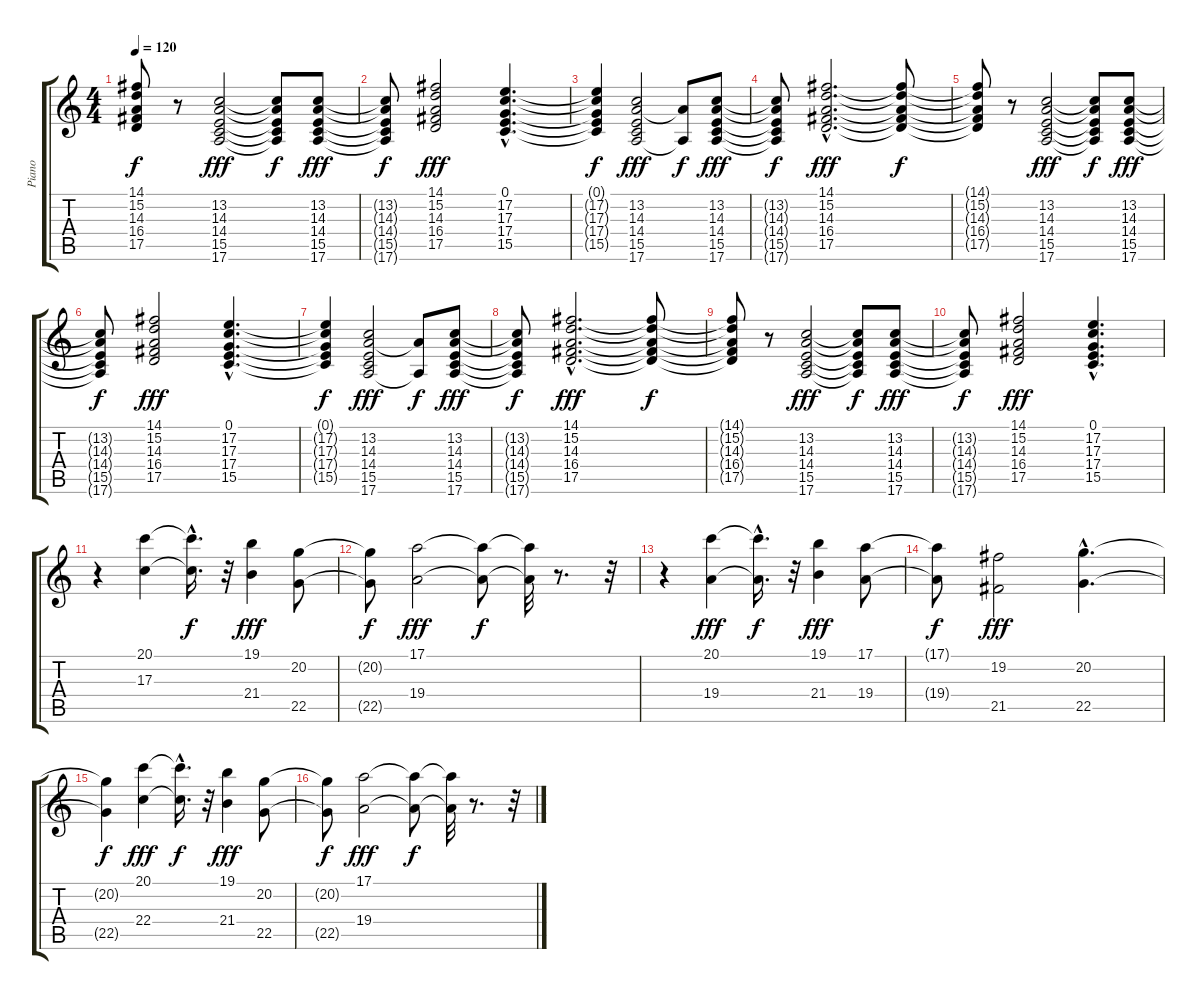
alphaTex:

\track ("Piano" "Piano") {instrument acousticgrandpiano}
\staff {score tabs}
\tuning (E4 B3 G3 D3 A2 E2) {hide}
\ts (4 4)
\tempo 120
\clef g2
\ks c
(14.1{t} 15.2{t} 14.3{t} 16.4{t} 17.5{t}).8{dy f} r.8 (13.2 14.3 14.4 15.5 17.6).2{dy fff} (13.2{t} 14.3{t} 14.4{t} 15.5{t} 17.6{t}).8{dy f} (13.2 14.3 14.4 15.5 17.6).8{dy fff} |
(13.2{t} 14.3{t} 14.4{t} 15.5{t} 17.6{t}).8{dy f} (14.1 15.2 14.3 16.4 17.5).2{dy fff} (0.1{hac} 17.2{hac} 17.3{hac} 17.4{hac} 15.5{hac}).4{d} |
(0.1{t} 17.2{t} 17.3{t} 17.4{t} 15.5{t}).4{dy f} (13.2 14.3 14.4 15.5 17.6).2{dy fff} (14.3{t} 17.6{t}).8{dy f} (13.2 14.3 14.4 15.5 17.6).8{dy fff} |
(13.2{t} 14.3{t} 14.4{t} 15.5{t} 17.6{t}).8{dy f} (14.1{hac} 15.2{hac} 14.3{hac} 16.4{hac} 17.5{hac}).2{d dy fff} (14.1{t} 15.2{t} 14.3{t} 16.4{t} 17.5{t}).8{dy f} |
(14.1{t} 15.2{t} 14.3{t} 16.4{t} 17.5{t}).8 r.8 (13.2 14.3 14.4 15.5 17.6).2{dy fff} (13.2{t} 14.3{t} 14.4{t} 15.5{t} 17.6{t}).8{dy f} (13.2 14.3 14.4 15.5 17.6).8{dy fff} |
(13.2{t} 14.3{t} 14.4{t} 15.5{t} 17.6{t}).8{dy f} (14.1 15.2 14.3 16.4 17.5).2{dy fff} (0.1{hac} 17.2{hac} 17.3{hac} 17.4{hac} 15.5{hac}).4{d} |
(0.1{t} 17.2{t} 17.3{t} 17.4{t} 15.5{t}).4{dy f} (13.2 14.3 14.4 15.5 17.6).2{dy fff} (14.3{t} 17.6{t}).8{dy f} (13.2 14.3 14.4 15.5 17.6).8{dy fff} |
(13.2{t} 14.3{t} 14.4{t} 15.5{t} 17.6{t}).8{dy f} (14.1{hac} 15.2{hac} 14.3{hac} 16.4{hac} 17.5{hac}).2{d dy fff} (14.1{t} 15.2{t} 14.3{t} 16.4{t} 17.5{t}).8{dy f} |
(14.1{t} 15.2{t} 14.3{t} 16.4{t} 17.5{t}).8 r.8 (13.2 14.3 14.4 15.5 17.6).2{dy fff} (13.2{t} 14.3{t} 14.4{t} 15.5{t} 17.6{t}).8{dy f} (13.2 14.3 14.4 15.5 17.6).8{dy fff} |
(13.2{t} 14.3{t} 14.4{t} 15.5{t} 17.6{t}).8{dy f} (14.1 15.2 14.3 16.4 17.5).2{dy fff} (0.1{hac} 17.2{hac} 17.3{hac} 17.4{hac} 15.5{hac}).4{d} |
r.4 (20.1 17.3).4 (20.1{hac t} 17.3{hac t}).16{d dy f} r.32 (19.1 21.4).4{dy fff} (20.2 22.5).8 |
(20.2{t} 22.5{t}).8{dy f} (17.1 19.4).2{dy fff} (17.1{t} 19.4{t}).8{dy f} (17.1{t} 19.4{t}).32 r.8{d} r.32 |
r.4 (20.1 19.4).4{dy fff} (20.1{hac t} 19.4{hac t}).16{d dy f} r.32 (19.1 21.4).4{dy fff} (17.1 19.4).8 |
(17.1{t} 19.4{t}).8{dy f} (19.2 21.5).2{dy fff} (20.2{hac} 22.5{hac}).4{d} |
(20.2{t} 22.5{t}).4{dy f} (20.1 22.4).4{dy fff} (20.1{hac t} 22.4{hac t}).16{d dy f} r.32 (19.1 21.4).4{dy fff} (20.2 22.5).8 |
(20.2{t} 22.5{t}).8{dy f} (17.1 19.4).2{dy fff} (17.1{t} 19.4{t}).8{dy f} (17.1{t} 19.4{t}).32 r.8{d} r.32
